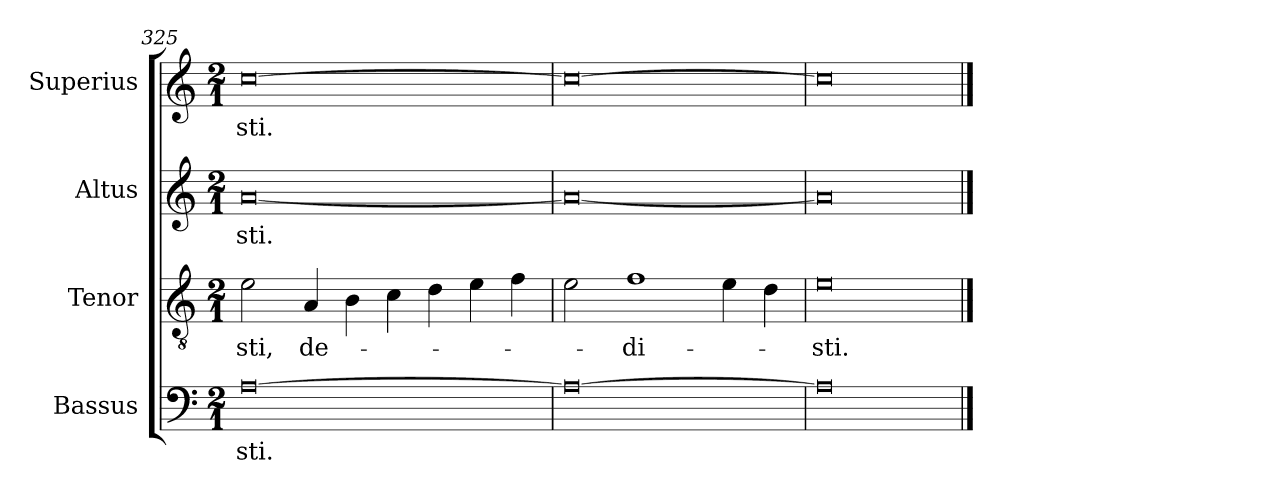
**kern	**text	**kern	**text	**kern	**text	**kern	**text
*part4	*part4	*part3	*part3	*part2	*part2	*part1	*part1
*staff4	*staff4	*staff3	*staff3	*staff2	*staff2	*staff1	*staff1
*I"Bassus	*	*I"Tenor	*	*I"Altus	*	*I"Superius	*
*I'B	*	*I'T	*	*I'A	*	*I'S	*
*clefF4	*	*clefGv2	*	*clefG2	*	*clefG2	*
*k[]	*	*k[]	*	*k[]	*	*k[]	*
*M2/1	*	*M2/1	*	*M2/1	*	*M2/1	*
=325	=325	=325	=325	=325	=325	=325	=325
[0A	-sti.	2e\	-sti,	[0a	-sti.	[0cc	-sti.
.	.	4A/	de-	.	.	.	.
.	.	4B\	.	.	.	.	.
.	.	4c\	.	.	.	.	.
.	.	4d\	.	.	.	.	.
.	.	4e\	.	.	.	.	.
.	.	4f\	.	.	.	.	.
=326	=326	=326	=326	=326	=326	=326	=326
0A_	.	2e\	.	0a_	.	0cc_	.
.	.	1f	-di-	.	.	.	.
.	.	4e\	.	.	.	.	.
.	.	4d\	.	.	.	.	.
=327	=327	=327	=327	=327	=327	=327	=327
0A]	.	0e	-sti.	0a]	.	0cc]	.
==	==	==	==	==	==	==	==
*-	*-	*-	*-	*-	*-	*-	*-
